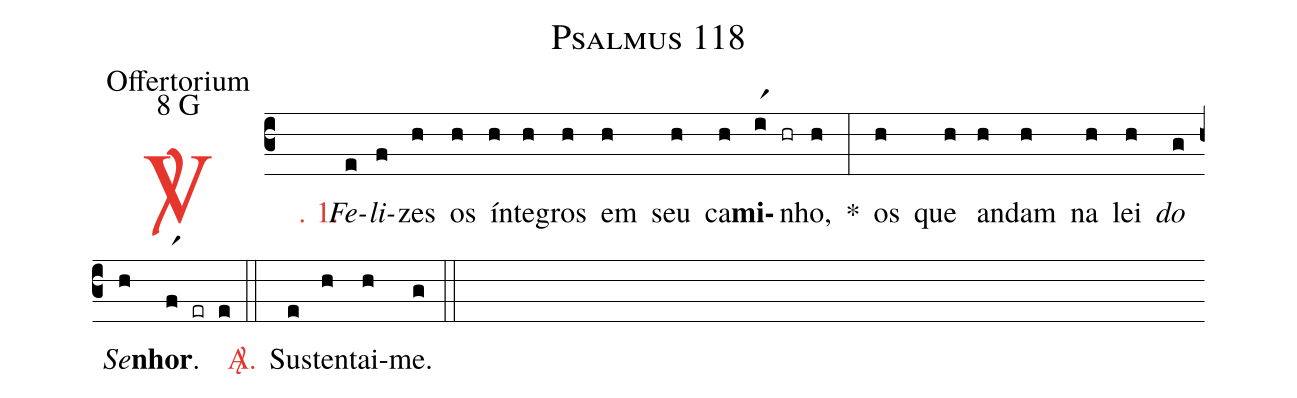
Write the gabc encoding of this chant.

name: Psalmus 118;
office-part: Offertorium;
mode: 8;
mode-differentia: G;
%%
(c3)

<c><sp>V/</sp>. 1.</c>() <i>Fe</i>(e)<i>li</i>(f)zes(h) os(h) ín(h)te(h)gros(h) em(h) seu(h) ca(h)<b>mi</b>(ir1 hr)nho,(h) *(:) os(h) que(h) an(h)dam(h) na(h) lei(h) <i>do</i>(g) <i>Se</i>(h)<b>nhor</b>.(fr1 er e)

(::)

<nlba><c><sp>A/</sp>.</c>() Sus</nlba>(e)ten(h)tai-(h)me.(g)

(::)
